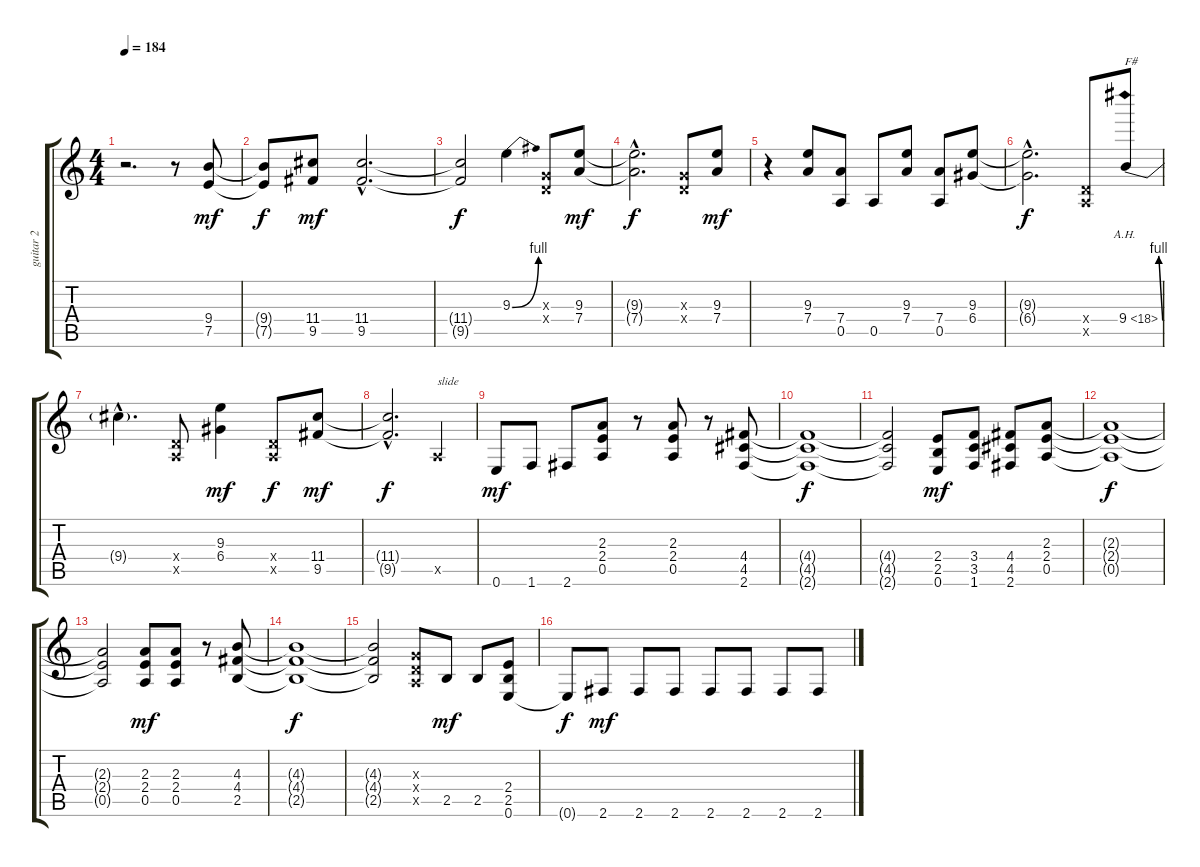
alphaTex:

\track ("guitar 2" "guitar 2") {instrument distortionguitar}
\staff {score tabs}
\tuning (E4 B3 G3 D3 A2 E2) {hide}
\ts (4 4)
\tempo 184
\clef g2
\ks c
r.2{d dy mf volume 15 instrument distortionguitar} r.8 (9.4 7.5).8 |
(9.4{t} 7.5{t}).8{dy f} (11.4 9.5).8{dy mf} (11.4{hac} 9.5{hac}).2{d} |
(11.4{t} 9.5{t}).2{dy f} 9.3{be (bend 0 0 60 4)}.4 (0.3{x} 0.4{x}).8 (9.3 7.4).8{dy mf} |
(9.3{hac t} 7.4{hac t}).2{d dy f} (0.3{x} 0.4{x}).8 (9.3 7.4).8{dy mf} |
r.4 (9.3 7.4).8 (7.4 0.5).8 0.5.8 (9.3 7.4).8 (7.4 0.5).8 (9.3 6.4).8 |
(9.3{hac t} 6.4{hac t}).2{d dy f} (0.4{x} 0.5{x}).8 9.4{be (bend 0 0 60 4) ah 9}.8{txt "F#"} |
9.4{hac t}.4{d} (0.4{x} 0.5{x}).8 (9.3 6.4).4{dy mf} (0.4{x} 0.5{x}).8{dy f} (11.4 9.5).8{dy mf} |
(11.4{hac t} 9.5{hac t}).2{d dy f} 0.5{x}.4{txt "slide"} |
0.6.8{dy mf volume 12} 1.6.8 2.6.8 (2.3 2.4 0.5).8 r.8 (2.3 2.4 0.5).8 r.8 (4.4 4.5 2.6).8 |
(4.4{t} 4.5{t} 2.6{t}).1{dy f} |
(4.4{t} 4.5{t} 2.6{t}).2 (2.4 2.5 0.6).8{dy mf} (3.4 3.5 1.6).8 (4.4 4.5 2.6).8 (2.3 2.4 0.5).8 |
(2.3{t} 2.4{t} 0.5{t}).1{dy f} |
(2.3{t} 2.4{t} 0.5{t}).2 (2.3 2.4 0.5).8{dy mf} (2.3 2.4 0.5).8 r.8 (4.3 4.4 2.5).8 |
(4.3{t} 4.4{t} 2.5{t}).1{dy f} |
(4.3{t} 4.4{t} 2.5{t}).2 (0.3{x} 0.4{x} 0.5{x}).8 2.5.8{dy mf} 2.5.8 (2.4 2.5 0.6).8 |
0.6{t}.8{dy f} 2.6.8{dy mf} 2.6.8 2.6.8 2.6.8 2.6.8 2.6.8 2.6.8
